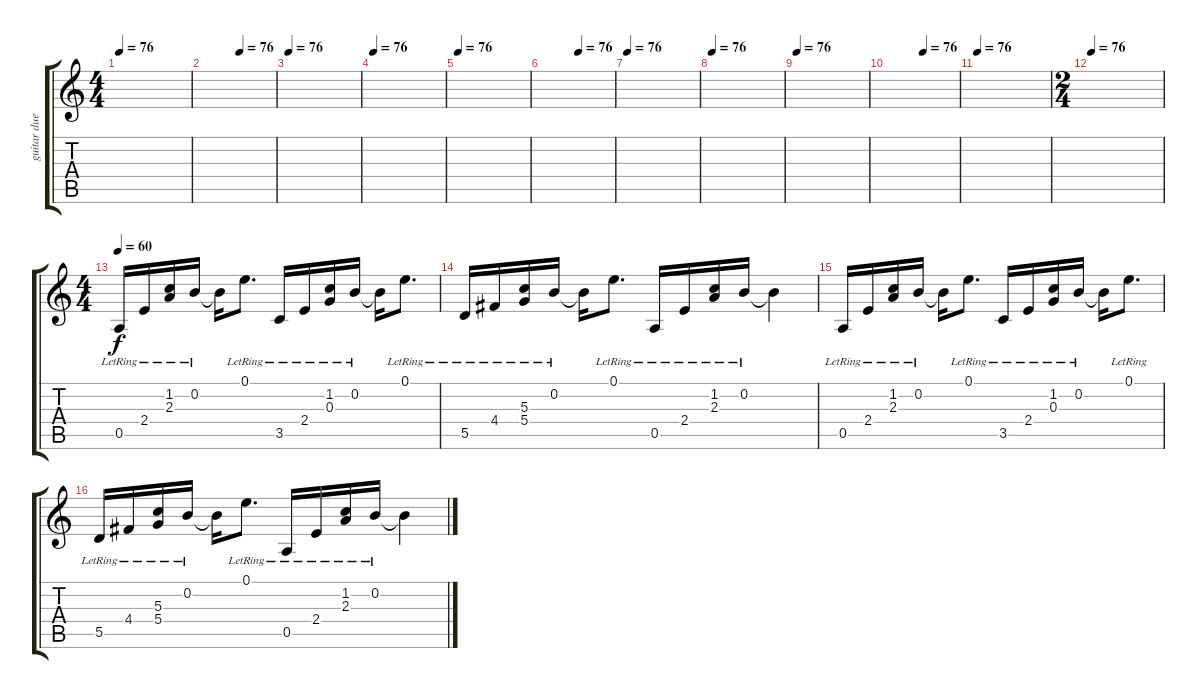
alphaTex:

\track ("guitar due" "guitar due") {instrument acousticguitarsteel}
\staff {score tabs}
\tuning (E4 B3 G3 D3 A2 E2) {hide}
\ts (4 4)
\tempo 76
\clef g2
\ks c
|
\tempo (76 0.5)
|
\tempo 76
|
\tempo 76
|
\tempo 76
|
\tempo (76 0.5)
|
\tempo 76
|
\tempo 76
|
\tempo 76
|
\tempo (76 0.5)
|
\tempo 76
|
\ts (2 4)
\tempo 76
|
\ts (4 4)
\tempo 60
0.5{lr}.16 2.4{lr}.16 (1.2{lr} 2.3{lr}).16 0.2{lr}.16 0.2{t}.16 0.1{lr}.8{d} 3.5{lr}.16 2.4{lr}.16 (1.2{lr} 0.3{lr}).16 0.2{lr}.16 0.2{t}.16 0.1{lr}.8{d} |
5.5{lr}.16 4.4{lr}.16 (5.3{lr} 5.4{lr}).16 0.2{lr}.16 0.2{t}.16 0.1{lr}.8{d} 0.5{lr}.16 2.4{lr}.16 (1.2{lr} 2.3{lr}).16 0.2{lr}.16 0.2{t}.4 |
0.5{lr}.16 2.4{lr}.16 (1.2{lr} 2.3{lr}).16 0.2{lr}.16 0.2{t}.16 0.1{lr}.8{d} 3.5{lr}.16 2.4{lr}.16 (1.2{lr} 0.3{lr}).16 0.2{lr}.16 0.2{t}.16 0.1{lr}.8{d} |
5.5{lr}.16 4.4{lr}.16 (5.3{lr} 5.4{lr}).16 0.2{lr}.16 0.2{t}.16 0.1{lr}.8{d} 0.5{lr}.16 2.4{lr}.16 (1.2{lr} 2.3{lr}).16 0.2{lr}.16 0.2{t}.4
